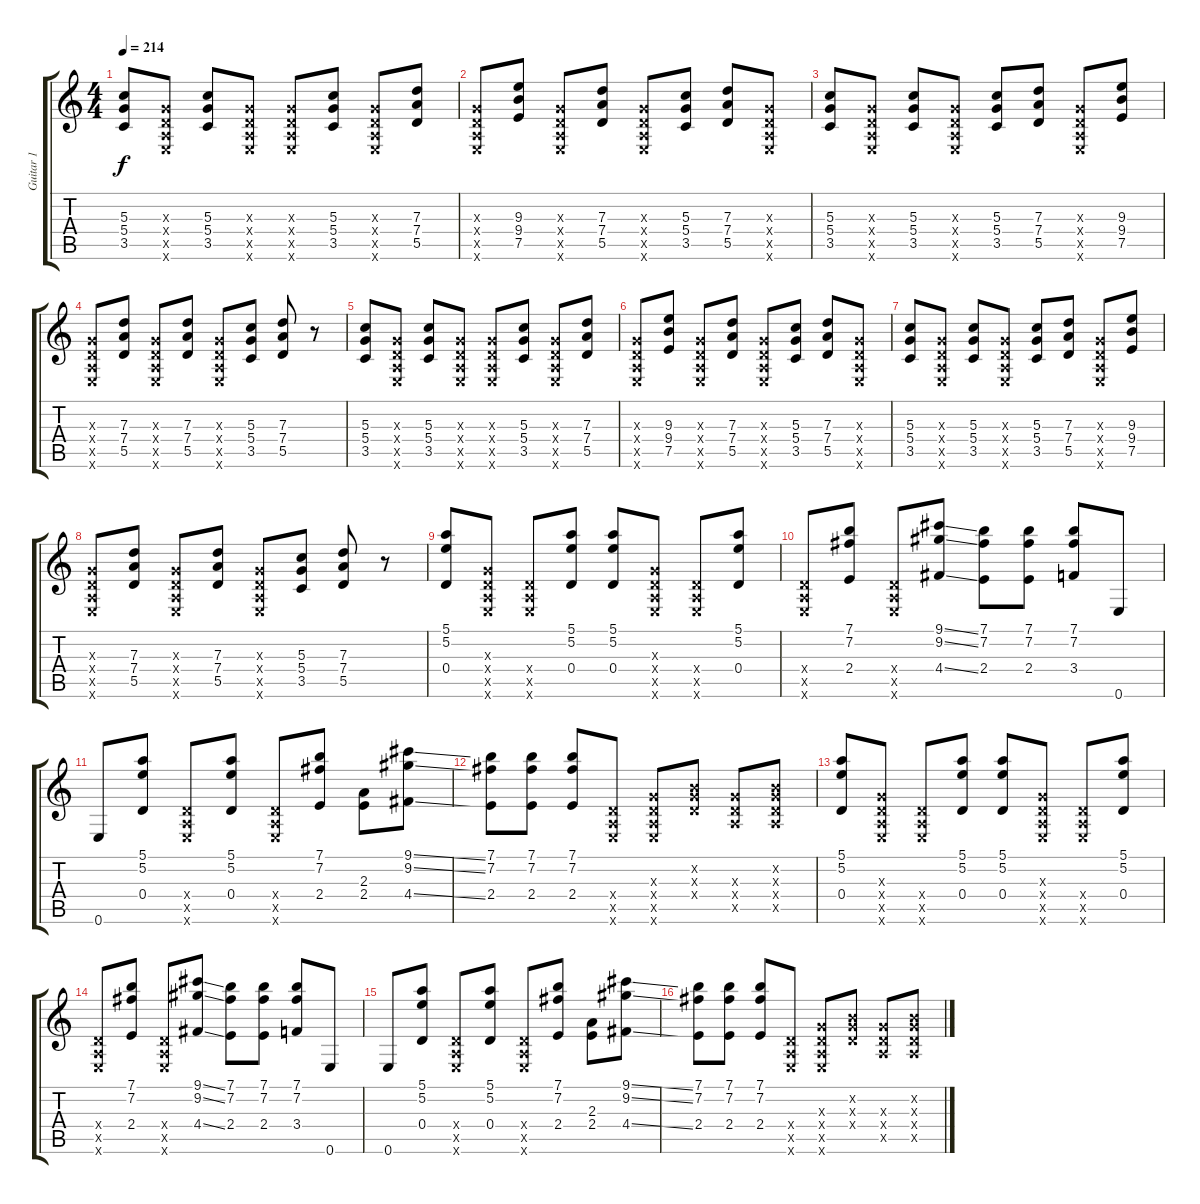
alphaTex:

\track ("Guitar 1" "Guitar 1") {instrument acousticguitarsteel}
\staff {score tabs}
\tuning (E4 B3 G3 D3 A2 E2) {hide}
\ts (4 4)
\tempo 214
\clef g2
\ks c
(5.3 5.4 3.5).8{dy f} (0.3{x} 0.4{x} 0.5{x} 0.6{x}).8 (5.3 5.4 3.5).8 (0.3{x} 0.4{x} 0.5{x} 0.6{x}).8 (0.3{x} 0.4{x} 0.5{x} 0.6{x}).8 (5.3 5.4 3.5).8 (0.3{x} 0.4{x} 0.5{x} 0.6{x}).8 (7.3 7.4 5.5).8 |
(0.3{x} 0.4{x} 0.5{x} 0.6{x}).8 (9.3 9.4 7.5).8 (0.3{x} 0.4{x} 0.5{x} 0.6{x}).8 (7.3 7.4 5.5).8 (0.3{x} 0.4{x} 0.5{x} 0.6{x}).8 (5.3 5.4 3.5).8 (7.3 7.4 5.5).8 (0.3{x} 0.4{x} 0.5{x} 0.6{x}).8 |
(5.3 5.4 3.5).8 (0.3{x} 0.4{x} 0.5{x} 0.6{x}).8 (5.3 5.4 3.5).8 (0.3{x} 0.4{x} 0.5{x} 0.6{x}).8 (5.3 5.4 3.5).8 (7.3 7.4 5.5).8 (0.3{x} 0.4{x} 0.5{x} 0.6{x}).8 (9.3 9.4 7.5).8 |
(0.3{x} 0.4{x} 0.5{x} 0.6{x}).8 (7.3 7.4 5.5).8 (0.3{x} 0.4{x} 0.5{x} 0.6{x}).8 (7.3 7.4 5.5).8 (0.3{x} 0.4{x} 0.5{x} 0.6{x}).8 (5.3 5.4 3.5).8 (7.3 7.4 5.5).8 r.8 |
(5.3 5.4 3.5).8 (0.3{x} 0.4{x} 0.5{x} 0.6{x}).8 (5.3 5.4 3.5).8 (0.3{x} 0.4{x} 0.5{x} 0.6{x}).8 (0.3{x} 0.4{x} 0.5{x} 0.6{x}).8 (5.3 5.4 3.5).8 (0.3{x} 0.4{x} 0.5{x} 0.6{x}).8 (7.3 7.4 5.5).8 |
(0.3{x} 0.4{x} 0.5{x} 0.6{x}).8 (9.3 9.4 7.5).8 (0.3{x} 0.4{x} 0.5{x} 0.6{x}).8 (7.3 7.4 5.5).8 (0.3{x} 0.4{x} 0.5{x} 0.6{x}).8 (5.3 5.4 3.5).8 (7.3 7.4 5.5).8 (0.3{x} 0.4{x} 0.5{x} 0.6{x}).8 |
(5.3 5.4 3.5).8 (0.3{x} 0.4{x} 0.5{x} 0.6{x}).8 (5.3 5.4 3.5).8 (0.3{x} 0.4{x} 0.5{x} 0.6{x}).8 (5.3 5.4 3.5).8 (7.3 7.4 5.5).8 (0.3{x} 0.4{x} 0.5{x} 0.6{x}).8 (9.3 9.4 7.5).8 |
(0.3{x} 0.4{x} 0.5{x} 0.6{x}).8 (7.3 7.4 5.5).8 (0.3{x} 0.4{x} 0.5{x} 0.6{x}).8 (7.3 7.4 5.5).8 (0.3{x} 0.4{x} 0.5{x} 0.6{x}).8 (5.3 5.4 3.5).8 (7.3 7.4 5.5).8 r.8 |
(5.1 5.2 0.4).8 (0.3{x} 0.4{x} 0.5{x} 0.6{x}).8 (0.4{x} 0.5{x} 0.6{x}).8 (5.1 5.2 0.4).8 (5.1 5.2 0.4).8 (0.3{x} 0.4{x} 0.5{x} 0.6{x}).8 (0.4{x} 0.5{x} 0.6{x}).8 (5.1 5.2 0.4).8 |
(0.4{x} 0.5{x} 0.6{x}).8 (7.1 7.2 2.4).8 (0.4{x} 0.5{x} 0.6{x}).8 (9.1{ss} 9.2{ss} 4.4{ss}).8 (7.1 7.2 2.4).8 (7.1 7.2 2.4).8 (7.1 7.2 3.4).8 0.6.8 |
0.6.8 (5.1 5.2 0.4).8 (0.4{x} 0.5{x} 0.6{x}).8 (5.1 5.2 0.4).8 (0.4{x} 0.5{x} 0.6{x}).8 (7.1 7.2 2.4).8 (2.3 2.4).8 (9.1{ss} 9.2{ss} 4.4{ss}).8 |
(7.1 7.2 2.4).8 (7.1 7.2 2.4).8 (7.1 7.2 2.4).8 (0.4{x} 0.5{x} 0.6{x}).8 (0.3{x} 0.4{x} 0.5{x} 0.6{x}).8 (0.2{x} 0.3{x} 0.4{x}).8 (0.3{x} 0.4{x} 0.5{x}).8 (0.2{x} 0.3{x} 0.4{x} 0.5{x}).8 |
(5.1 5.2 0.4).8 (0.3{x} 0.4{x} 0.5{x} 0.6{x}).8 (0.4{x} 0.5{x} 0.6{x}).8 (5.1 5.2 0.4).8 (5.1 5.2 0.4).8 (0.3{x} 0.4{x} 0.5{x} 0.6{x}).8 (0.4{x} 0.5{x} 0.6{x}).8 (5.1 5.2 0.4).8 |
(0.4{x} 0.5{x} 0.6{x}).8 (7.1 7.2 2.4).8 (0.4{x} 0.5{x} 0.6{x}).8 (9.1{ss} 9.2{ss} 4.4{ss}).8 (7.1 7.2 2.4).8 (7.1 7.2 2.4).8 (7.1 7.2 3.4).8 0.6.8 |
0.6.8 (5.1 5.2 0.4).8 (0.4{x} 0.5{x} 0.6{x}).8 (5.1 5.2 0.4).8 (0.4{x} 0.5{x} 0.6{x}).8 (7.1 7.2 2.4).8 (2.3 2.4).8 (9.1{ss} 9.2{ss} 4.4{ss}).8 |
(7.1 7.2 2.4).8 (7.1 7.2 2.4).8 (7.1 7.2 2.4).8 (0.4{x} 0.5{x} 0.6{x}).8 (0.3{x} 0.4{x} 0.5{x} 0.6{x}).8 (0.2{x} 0.3{x} 0.4{x}).8 (0.3{x} 0.4{x} 0.5{x}).8 (0.2{x} 0.3{x} 0.4{x} 0.5{x}).8
